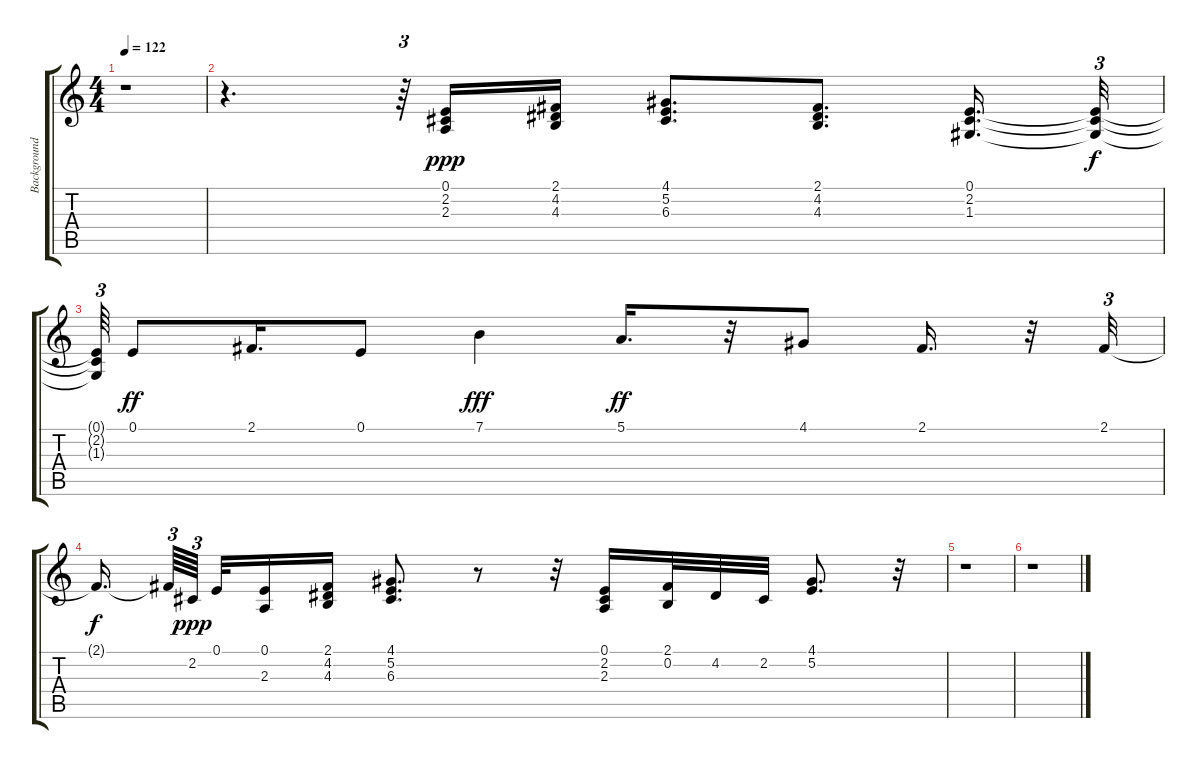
\track ("Background Vocal" "Background") {instrument choiraahs}
\staff {score tabs}
\tuning (E4 B3 G3 D3 A2 E2) {hide}
\ts (4 4)
\tempo 122
\clef g2
\ks c
r.1{dy ppp} |
r.4{d} r.64{tu (3 2)} (0.1 2.2 2.3).16 (2.1 4.2 4.3).16 (4.1 5.2 6.3).8{d} (2.1 4.2 4.3).8{d} (0.1 2.2 1.3).16{d} (0.1{t} 2.2{t} 1.3{t}).32{tu (3 2) dy f} |
(0.1{t} 2.2{t} 1.3{t}).64{tu (3 2)} 0.1.8{dy ff} 2.1.16{d} 0.1.8 7.1.4{dy fff} 5.1.16{d dy ff} r.32 4.1.8 2.1.16{d} r.32 2.1.32{tu (3 2)} |
2.1{t}.16{d dy f beam splitsecondary} 2.1{t}.64{tu (3 2)} 2.2.64{tu (3 2) dy ppp beam splitsecondary} 0.1.32 (0.1 2.3).16 (2.1 4.2 4.3).16 (4.1 5.2 6.3).8{d} r.8 r.32 (0.1 2.2 2.3).16 (2.1 0.2).32 4.2.32 2.2.32 (4.1 5.2).8{d} r.32 |
r.1 |
r.1
